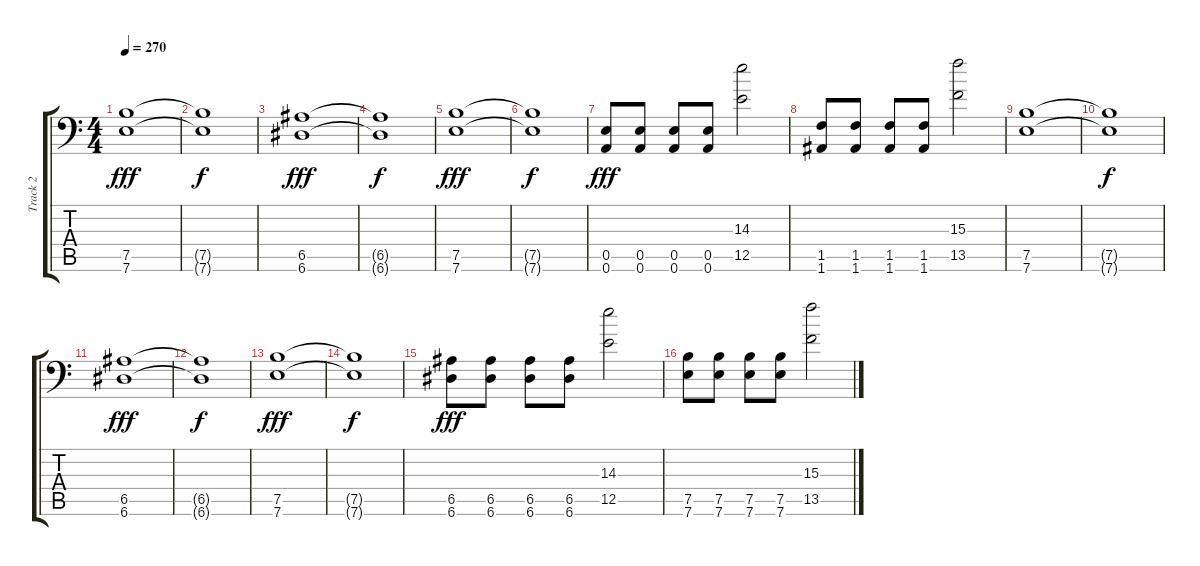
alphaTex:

\track ("Track 2" "Track 2") {instrument overdrivenguitar}
\staff {score tabs}
\tuning (B3 Gb3 D3 A2 E2 A1) {hide}
\ts (4 4)
\tempo 270
\clef f4
\ks c
(7.5 7.6).1{dy fff} |
(7.5{t} 7.6{t}).1{dy f} |
(6.5 6.6).1{dy fff} |
(6.5{t} 6.6{t}).1{dy f} |
(7.5 7.6).1{dy fff} |
(7.5{t} 7.6{t}).1{dy f} |
(0.5 0.6).8{dy fff} (0.5 0.6).8 (0.5 0.6).8 (0.5 0.6).8 (14.3 12.5).2 |
(1.5 1.6).8 (1.5 1.6).8 (1.5 1.6).8 (1.5 1.6).8 (15.3 13.5).2 |
(7.5 7.6).1 |
(7.5{t} 7.6{t}).1{dy f} |
(6.5 6.6).1{dy fff} |
(6.5{t} 6.6{t}).1{dy f} |
(7.5 7.6).1{dy fff} |
(7.5{t} 7.6{t}).1{dy f} |
(6.5 6.6).8{dy fff} (6.5 6.6).8 (6.5 6.6).8 (6.5 6.6).8 (14.3 12.5).2 |
(7.5 7.6).8 (7.5 7.6).8 (7.5 7.6).8 (7.5 7.6).8 (15.3 13.5).2
